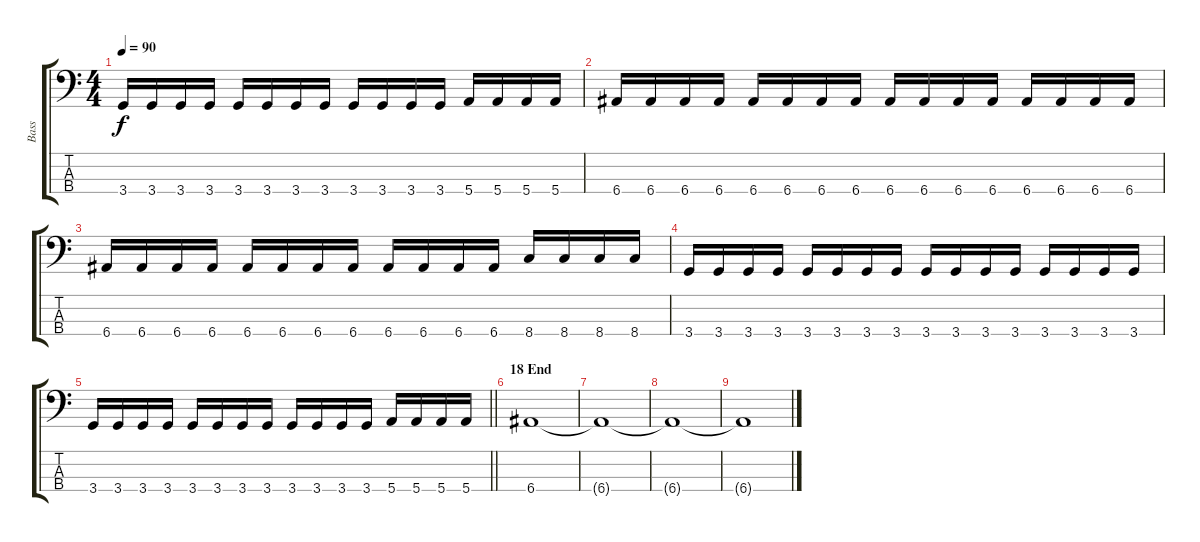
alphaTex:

\track ("Bass" "Bass") {instrument electricbassfinger}
\staff {score tabs}
\tuning (G2 D2 A1 E1) {hide}
\ts (4 4)
\tempo 90
\clef f4
\ks c
3.4.16{dy f} 3.4.16 3.4.16 3.4.16 3.4.16 3.4.16 3.4.16 3.4.16 3.4.16 3.4.16 3.4.16 3.4.16 5.4.16 5.4.16 5.4.16 5.4.16 |
6.4.16 6.4.16 6.4.16 6.4.16 6.4.16 6.4.16 6.4.16 6.4.16 6.4.16 6.4.16 6.4.16 6.4.16 6.4.16 6.4.16 6.4.16 6.4.16 |
6.4.16 6.4.16 6.4.16 6.4.16 6.4.16 6.4.16 6.4.16 6.4.16 6.4.16 6.4.16 6.4.16 6.4.16 8.4.16 8.4.16 8.4.16 8.4.16 |
3.4.16 3.4.16 3.4.16 3.4.16 3.4.16 3.4.16 3.4.16 3.4.16 3.4.16 3.4.16 3.4.16 3.4.16 3.4.16 3.4.16 3.4.16 3.4.16 |
\barLineRight lightlight
3.4.16 3.4.16 3.4.16 3.4.16 3.4.16 3.4.16 3.4.16 3.4.16 3.4.16 3.4.16 3.4.16 3.4.16 5.4.16 5.4.16 5.4.16 5.4.16 |
\section ("" "18 End")
6.4.1{volume 0} |
6.4{t}.1 |
6.4{t}.1 |
6.4{t}.1
